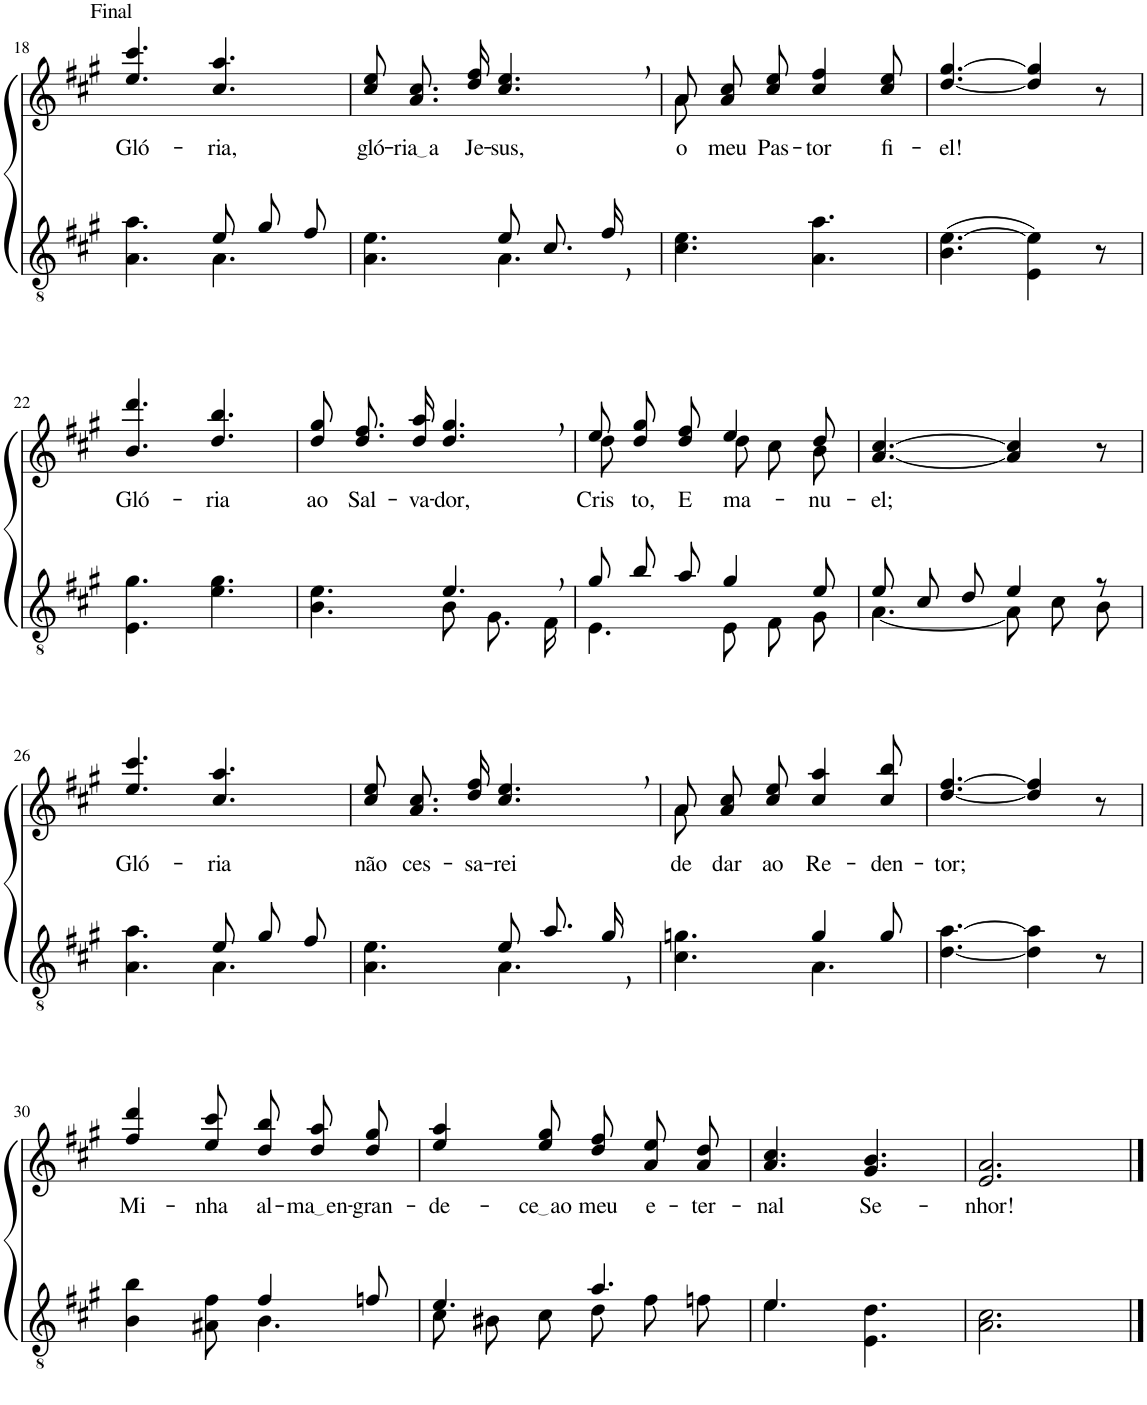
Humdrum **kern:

**kern	**kern	**text
*part2	*part1	*part1
*staff2	*staff1	*staff1
*I"Parte III e IV	*I"Parte I e II	*
!!LO:PB:g=z
*clefGv2	*clefG2	*
*Trd5c9	*Trd5c9	*
*k[f#c#g#]	*k[f#c#g#]	*
*M6/8	*M6/8	*
=18	=18	=18
*^	*	*
!	!	!LO:TX:a:t=Final	!
!	!	!	!LO:LY:b
4.ryy	4.A\ 4.a\	4.ee/ 4.ccc#/	Gló-
!	!	!	!LO:LY:b
8e/L	4.A\	4.cc#/ 4.aa/	-ria,
8g#/	.	.	.
8f#/J	.	.	.
=19	=19	=19	=19
!	!	!	!LO:LY:b
4.ryy	4.A\ 4.e\	8cc#\ 8ee\L	gló-
!	!	!	!LO:LY:b
.	.	8.a\ 8.cc#\	ria a
!	!	!	!LO:LY:b
.	.	16dd\ 16ff#\Jk	Je-
!	!	!	!LO:LY:b
8e/L	4.A\	4.cc#/, 4.ee/,	-sus,
8.c#/	.	.	.
16f#,/Jk	.	.	.
*v	*v	*	*
=20	=20	=20
*	*^	*
!	!	!	!LO:LY:b
4.c#\ 4.e\	8a\L	8a\	o
!	!	!	!LO:LY:b
.	8a\ 8cc#\	2ryy	meu
!	!	!	!LO:LY:b
.	8cc#\ 8ee\J	.	Pas-
!	!	!	!LO:LY:b
4.A\ 4.a\	4cc#/ 4ff#/	.	-tor
!	!	!	!LO:LY:b
.	8cc#/ 8ee/	8ryy	fi-
=21	=21	=21	=21
!	!	!	!LO:LY:b
*	*v	*v	*
(4.B\ [4.e\	[4.dd/ [4.gg#/	-el!
4E\ 4e\])	4dd/] 4gg#/]	.
8r	8r	.
!!LO:LB:g=z
=22	=22	=22
!	!	!LO:LY:b
4.E\ 4.g#\	4.b/ 4.ddd/	Gló-
!	!	!LO:LY:b
4.e\ 4.g#\	4.dd/ 4.bb/	-ria
=23	=23	=23
*^	*	*
!	!	!	!LO:LY:b
4.ryy	4.B\ 4.e\	8dd\ 8gg#\L	ao
!	!	!	!LO:LY:b
.	.	8.dd\ 8.ff#\	Sal-
!	!	!	!LO:LY:b
.	.	16dd\ 16aa\Jk	-va-
!	!	!	!LO:LY:b
4.e,/	8B\L	4.dd/, 4.gg#/,	-dor,
.	8.G#\	.	.
.	16F#\Jk	.	.
=24	=24	=24	=24
*	*	*^	*
!	!	!	!	!LO:LY:b
8g#/L	4.E\	8ee\L	8dd\L	Cris-
!	!	!	!	!LO:LY:b
8b/	.	8dd\ 8gg#\	4ryy	-to,
!	!	!	!	!LO:LY:b
8a/J	.	8dd\ 8ff#\J	.	E-
!	!	!	!	!LO:LY:b
4g#/	8E\L	4ee/	8dd\	-ma-
.	8F#\	.	8cc#\	.
!	!	!	!	!LO:LY:b
8e/	8G#\J	8dd/	8b\J	-nu-
=25	=25	=25	=25	=25
!	!	!	!	!LO:LY:b
*	*	*v	*v	*
8e/L	[4.A\	[4.a/ [4.cc#/	-el;
8c#/	.	.	.
8d/J	.	.	.
4e/	8A\L]	4a/] 4cc#/]	.
.	8c#\	.	.
8r	8B\J	8r	.
!!LO:LB:g=z
=26	=26	=26	=26
!	!	!	!LO:LY:b
4.ryy	4.A\ 4.a\	4.ee/ 4.ccc#/	Gló-
!	!	!	!LO:LY:b
8e/L	4.A\	4.cc#/ 4.aa/	-ria
8g#/	.	.	.
8f#/J	.	.	.
=27	=27	=27	=27
!	!	!	!LO:LY:b
4.ryy	4.A\ 4.e\	8cc#\ 8ee\L	não
!	!	!	!LO:LY:b
.	.	8.a\ 8.cc#\	ces-
!	!	!	!LO:LY:b
.	.	16dd\ 16ff#\Jk	-sa-
!	!	!	!LO:LY:b
8e/L	4.A\	4.cc#/, 4.ee/,	-rei
8.a/	.	.	.
16g#,/Jk	.	.	.
=28	=28	=28	=28
*	*	*^	*
!	!	!	!	!LO:LY:b
4.ryy	4.c#\ 4.gn\	8a\L	8a\	de
!	!	!	!	!LO:LY:b
.	.	8a\ 8cc#\	2ryy	dar
!	!	!	!	!LO:LY:b
.	.	8cc#\ 8ee\J	.	ao
!	!	!	!	!LO:LY:b
4g/	4.A\	4cc#/ 4aa/	.	Re-
!	!	!	!	!LO:LY:b
8g/	.	8cc#/ 8bb/	8ryy	-den-
*v	*v	*	*	*
=29	=29	=29	=29
!	!	!	!LO:LY:b
*	*v	*v	*
[4.d\ [4.a\	[4.dd/ [4.ff#/	-tor;
4d\] 4a\]	4dd/] 4ff#/]	.
8r	8r	.
!!LO:LB:g=z
=30	=30	=30
*^	*	*
!	!	!	!LO:LY:b
4.ryy	4B\ 4b\	4ff#/ 4ddd/	Mi-
!	!	!	!LO:LY:b
.	8A#X\ 8f#\	8ee/ 8ccc#/	-nha
!	!	!	!LO:LY:b
4f#/	4.B\	8dd\ 8bb\L	al-
!	!	!	!LO:LY:b
.	.	8dd\ 8aa\	ma en
!	!	!	!LO:LY:b
8fn/	.	8dd\ 8gg#\J	-gran-
=31	=31	=31	=31
!	!	!	!LO:LY:b
4.e/	8c#\L	4ee/ 4aa/	-de-
.	8B#X\	.	.
!	!	!	!LO:LY:b
.	8c#\J	8ee/ 8gg#/	ce ao
!	!	!	!LO:LY:b
4.a/	8d\L	8dd\ 8ff#\L	meu
!	!	!	!LO:LY:b
.	8f#\	8a\ 8ee\	e-
!	!	!	!LO:LY:b
.	8fn\J	8a\ 8dd\J	-ter-
=32	=32	=32	=32
!	!	!	!LO:LY:b
4.e/	4.e\	4.a/ 4.cc#/	-nal
!	!	!	!LO:LY:b
4.E\ 4.d\	4.ryy	4.g#/ 4.b/	Se-
=33	=33	=33	=33
!	!	!	!LO:LY:b
*v	*v	*	*
2.A\ 2.c#\	2.e/ 2.a/	-nhor!
==	==	==
*-	*-	*-
